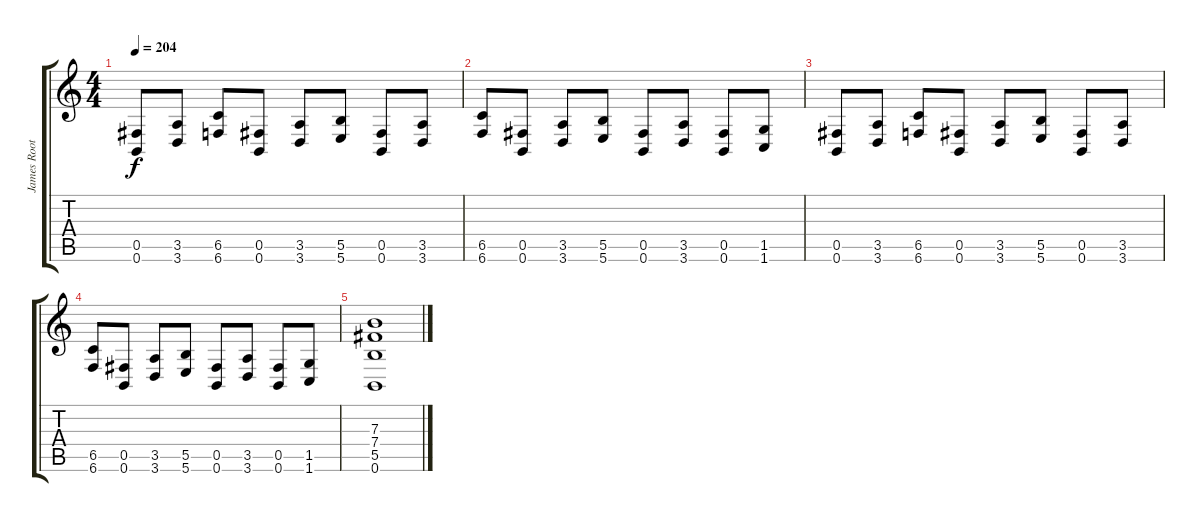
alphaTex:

\track ("James Root" "James Root") {instrument distortionguitar}
\staff {score tabs}
\tuning (Db4 Ab3 E3 B2 Gb2 B1) {hide}
\ts (4 4)
\tempo 204
\clef g2
\ks c
(0.5 0.6).8{dy f} (3.5 3.6).8 (6.5 6.6).8 (0.5 0.6).8 (3.5 3.6).8 (5.5 5.6).8 (0.5 0.6).8 (3.5 3.6).8 |
(6.5 6.6).8 (0.5 0.6).8 (3.5 3.6).8 (5.5 5.6).8 (0.5 0.6).8 (3.5 3.6).8 (0.5 0.6).8 (1.5 1.6).8 |
(0.5 0.6).8 (3.5 3.6).8 (6.5 6.6).8 (0.5 0.6).8 (3.5 3.6).8 (5.5 5.6).8 (0.5 0.6).8 (3.5 3.6).8 |
(6.5 6.6).8 (0.5 0.6).8 (3.5 3.6).8 (5.5 5.6).8 (0.5 0.6).8 (3.5 3.6).8 (0.5 0.6).8 (1.5 1.6).8 |
(7.3 7.4 5.5 0.6).1
